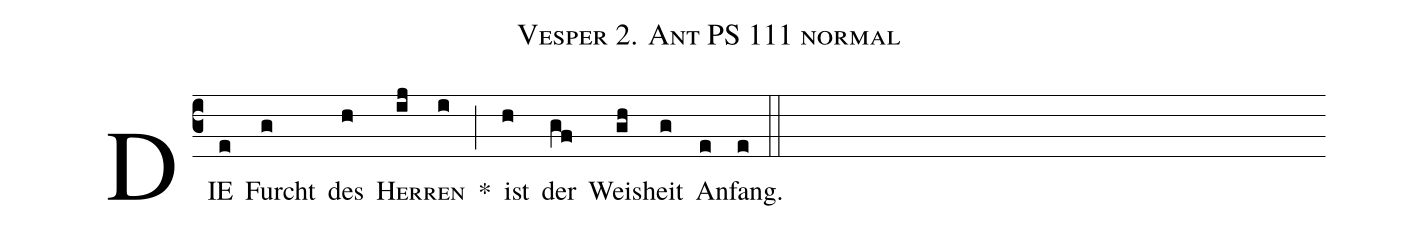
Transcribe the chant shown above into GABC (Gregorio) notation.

name: Vesper 2. Ant PS 111 normal;
%%
(c3) DIE(e) Furcht(g) des(h) <sc>Her</sc>(ij)<sc>ren</sc>(i) *(;) ist(h) der(gf) Weis(gh)heit(g) An(e)fang.(e) (::)
